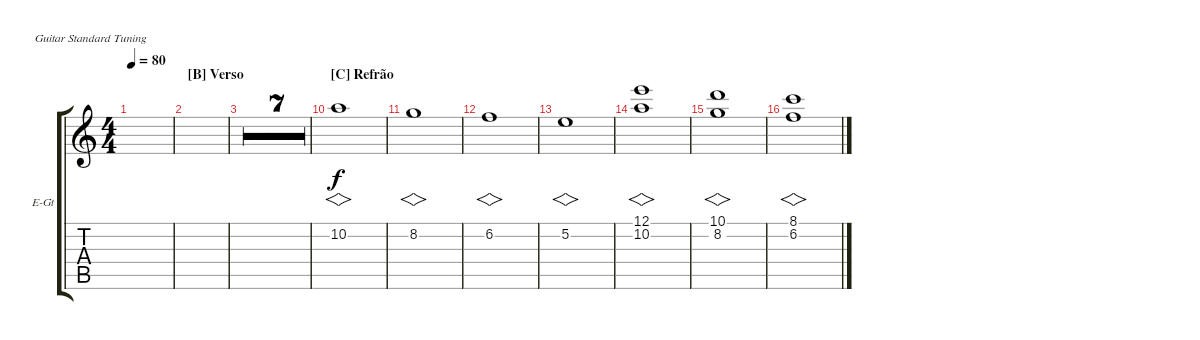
\defaultSystemsLayout 4
\bracketExtendMode groupsimilarinstruments
\firstSystemTrackNameOrientation horizontal
\otherSystemsTrackNameOrientation horizontal
\track ("Electric Guitar" "E-Gt") {multiBarRest instrument overdrivenguitar}
\staff {score tabs}
\tuning (E4 B3 G3 D3 A2 E2)
\ts (4 4)
\tempo 80
\clef g2
\ks c
|
\section ("B" "Verso")
|
|
|
|
|
|
|
|
\section ("C" "Refrão")
10.2.1{vs} |
8.2.1{vs} |
6.2.1{vs} |
5.2.1{vs} |
(10.2 12.1).1{vs} |
(8.2 10.1).1{vs} |
(6.2 8.1).1{vs}
